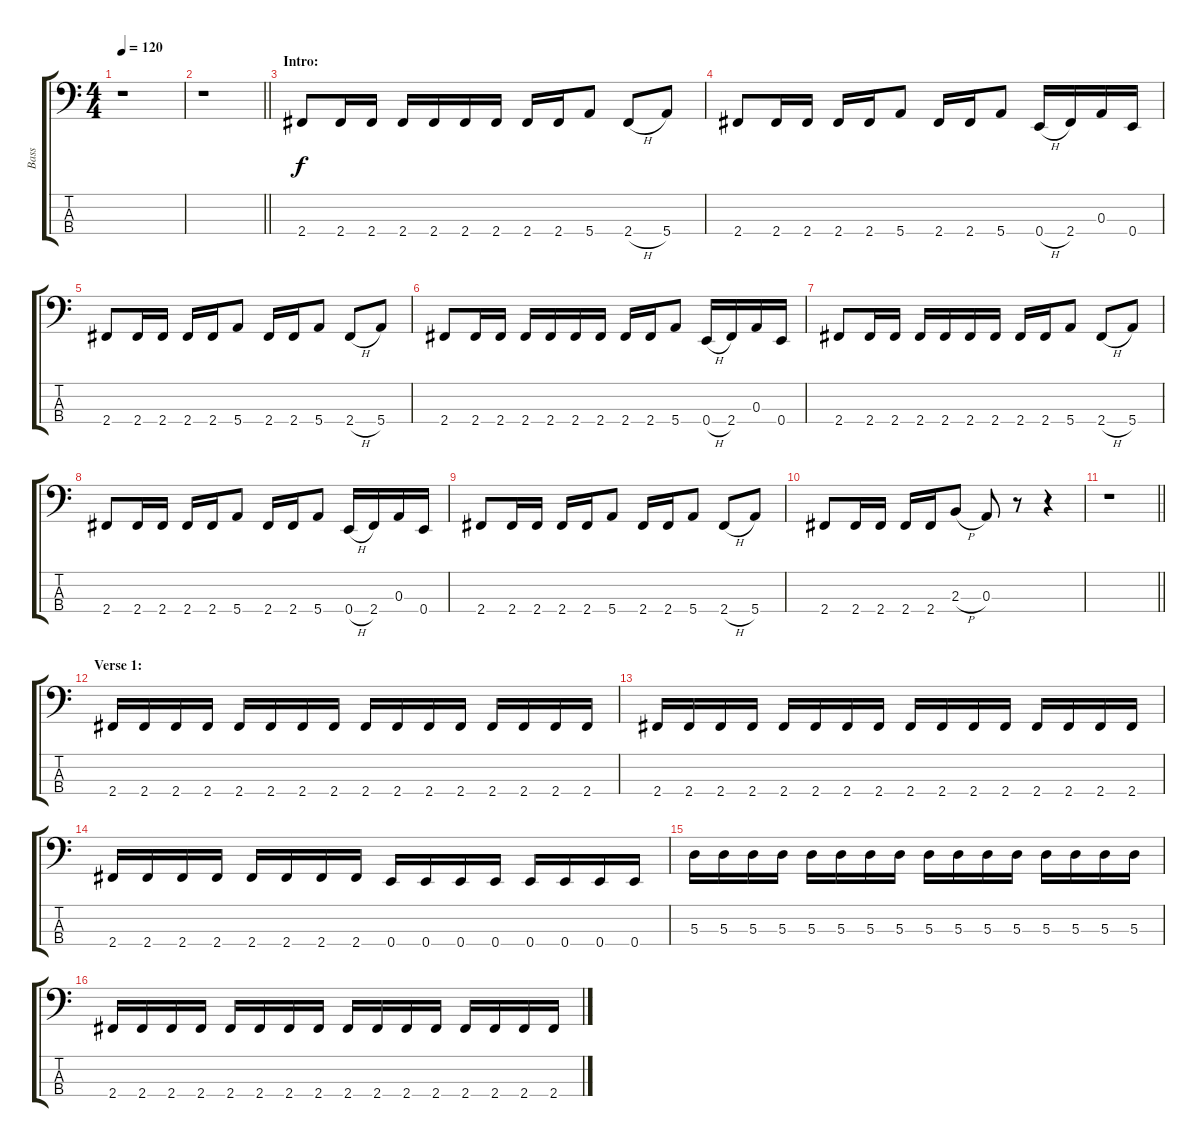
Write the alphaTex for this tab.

\track ("Bass" "Bass") {instrument electricbasspick}
\staff {score tabs}
\tuning (G2 D2 A1 E1) {hide}
\ts (4 4)
\tempo 120
\clef f4
\ks c
r.1{dy f instrument electricbasspick} |
\barLineRight lightlight
r.1 |
\section ("" "Intro:")
2.4.8 2.4.16 2.4.16 2.4.16 2.4.16 2.4.16 2.4.16 2.4.16 2.4.16 5.4.8 2.4{h}.8 5.4.8 |
2.4.8 2.4.16 2.4.16 2.4.16 2.4.16 5.4.8 2.4.16 2.4.16 5.4.8 0.4{h}.16 2.4.16 0.3.16 0.4.16 |
2.4.8 2.4.16 2.4.16 2.4.16 2.4.16 5.4.8 2.4.16 2.4.16 5.4.8 2.4{h}.8 5.4.8 |
2.4.8 2.4.16 2.4.16 2.4.16 2.4.16 2.4.16 2.4.16 2.4.16 2.4.16 5.4.8 0.4{h}.16 2.4.16 0.3.16 0.4.16 |
2.4.8 2.4.16 2.4.16 2.4.16 2.4.16 2.4.16 2.4.16 2.4.16 2.4.16 5.4.8 2.4{h}.8 5.4.8 |
2.4.8 2.4.16 2.4.16 2.4.16 2.4.16 5.4.8 2.4.16 2.4.16 5.4.8 0.4{h}.16 2.4.16 0.3.16 0.4.16 |
2.4.8 2.4.16 2.4.16 2.4.16 2.4.16 5.4.8 2.4.16 2.4.16 5.4.8 2.4{h}.8 5.4.8 |
2.4.8 2.4.16 2.4.16 2.4.16 2.4.16 2.3{h}.8 0.3.8 r.8 r.4 |
\barLineRight lightlight
r.1 |
\section ("" "Verse 1:")
2.4.16 2.4.16 2.4.16 2.4.16 2.4.16 2.4.16 2.4.16 2.4.16 2.4.16 2.4.16 2.4.16 2.4.16 2.4.16 2.4.16 2.4.16 2.4.16 |
2.4.16 2.4.16 2.4.16 2.4.16 2.4.16 2.4.16 2.4.16 2.4.16 2.4.16 2.4.16 2.4.16 2.4.16 2.4.16 2.4.16 2.4.16 2.4.16 |
2.4.16 2.4.16 2.4.16 2.4.16 2.4.16 2.4.16 2.4.16 2.4.16 0.4.16 0.4.16 0.4.16 0.4.16 0.4.16 0.4.16 0.4.16 0.4.16 |
5.3.16 5.3.16 5.3.16 5.3.16 5.3.16 5.3.16 5.3.16 5.3.16 5.3.16 5.3.16 5.3.16 5.3.16 5.3.16 5.3.16 5.3.16 5.3.16 |
2.4.16 2.4.16 2.4.16 2.4.16 2.4.16 2.4.16 2.4.16 2.4.16 2.4.16 2.4.16 2.4.16 2.4.16 2.4.16 2.4.16 2.4.16 2.4.16
